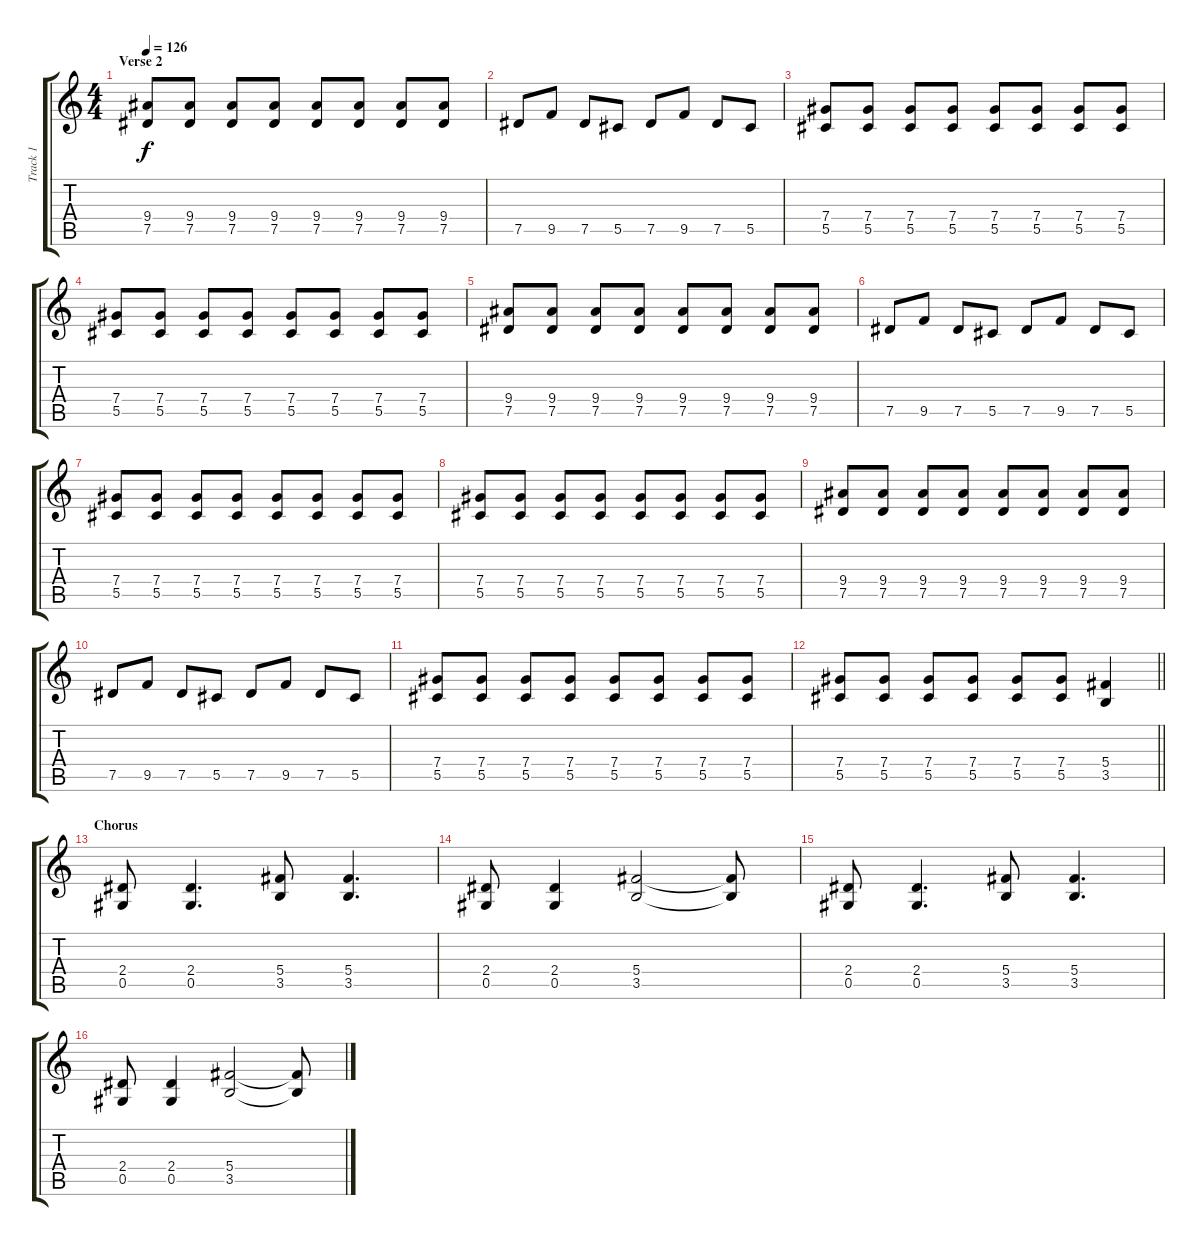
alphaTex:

\track ("Track 1" "Track 1") {instrument overdrivenguitar}
\staff {score tabs}
\tuning (Eb4 Bb3 Gb3 Db3 Ab2 Eb2) {hide}
\ts (4 4)
\section ("" "Verse 2")
\tempo 126
\clef g2
\ks c
(9.4 7.5).8{dy f} (9.4 7.5).8 (9.4 7.5).8 (9.4 7.5).8 (9.4 7.5).8 (9.4 7.5).8 (9.4 7.5).8 (9.4 7.5).8 |
7.5.8 9.5.8 7.5.8 5.5.8 7.5.8 9.5.8 7.5.8 5.5.8 |
(7.4 5.5).8 (7.4 5.5).8 (7.4 5.5).8 (7.4 5.5).8 (7.4 5.5).8 (7.4 5.5).8 (7.4 5.5).8 (7.4 5.5).8 |
(7.4 5.5).8 (7.4 5.5).8 (7.4 5.5).8 (7.4 5.5).8 (7.4 5.5).8 (7.4 5.5).8 (7.4 5.5).8 (7.4 5.5).8 |
(9.4 7.5).8 (9.4 7.5).8 (9.4 7.5).8 (9.4 7.5).8 (9.4 7.5).8 (9.4 7.5).8 (9.4 7.5).8 (9.4 7.5).8 |
7.5.8 9.5.8 7.5.8 5.5.8 7.5.8 9.5.8 7.5.8 5.5.8 |
(7.4 5.5).8 (7.4 5.5).8 (7.4 5.5).8 (7.4 5.5).8 (7.4 5.5).8 (7.4 5.5).8 (7.4 5.5).8 (7.4 5.5).8 |
(7.4 5.5).8 (7.4 5.5).8 (7.4 5.5).8 (7.4 5.5).8 (7.4 5.5).8 (7.4 5.5).8 (7.4 5.5).8 (7.4 5.5).8 |
(9.4 7.5).8 (9.4 7.5).8 (9.4 7.5).8 (9.4 7.5).8 (9.4 7.5).8 (9.4 7.5).8 (9.4 7.5).8 (9.4 7.5).8 |
7.5.8 9.5.8 7.5.8 5.5.8 7.5.8 9.5.8 7.5.8 5.5.8 |
(7.4 5.5).8 (7.4 5.5).8 (7.4 5.5).8 (7.4 5.5).8 (7.4 5.5).8 (7.4 5.5).8 (7.4 5.5).8 (7.4 5.5).8 |
\barLineRight lightlight
(7.4 5.5).8 (7.4 5.5).8 (7.4 5.5).8 (7.4 5.5).8 (7.4 5.5).8 (7.4 5.5).8 (5.4 3.5).4 |
\section ("" "Chorus")
(2.4 0.5).8 (2.4 0.5).4{d} (5.4 3.5).8 (5.4 3.5).4{d} |
(2.4 0.5).8 (2.4 0.5).4 (5.4 3.5).2 (5.4{t} 3.5{t}).8 |
(2.4 0.5).8 (2.4 0.5).4{d} (5.4 3.5).8 (5.4 3.5).4{d} |
(2.4 0.5).8 (2.4 0.5).4 (5.4 3.5).2 (5.4{t} 3.5{t}).8
